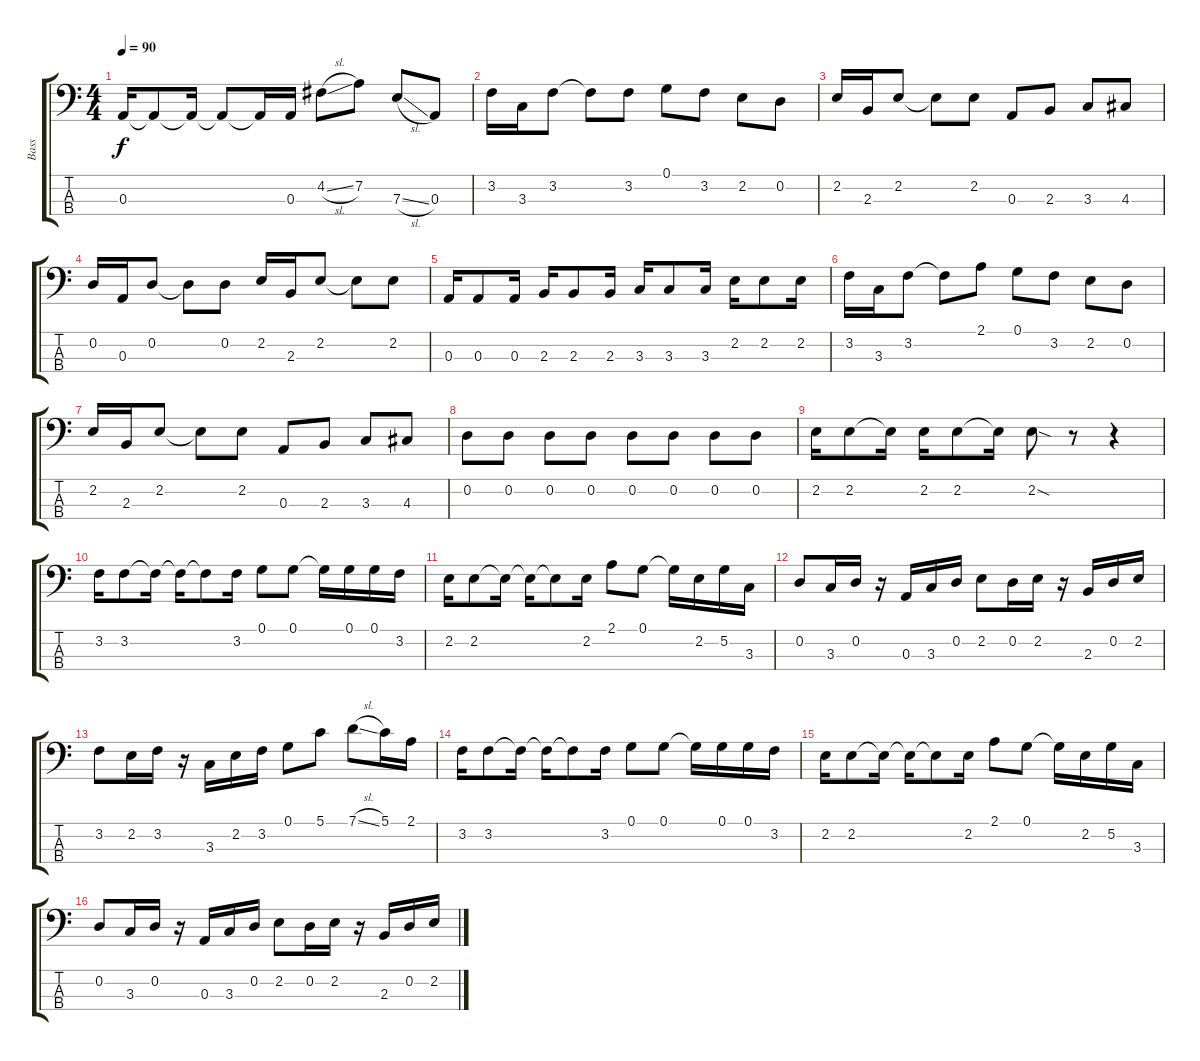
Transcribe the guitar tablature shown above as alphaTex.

\track ("Bass" "Bass") {instrument electricbassfinger}
\staff {score tabs}
\tuning (G2 D2 A1 E1) {hide}
\ts (4 4)
\tempo 90
\clef f4
\ks aminor
0.3.16{dy f} 0.3{t}.8 0.3{t}.16 0.3{t}.8 0.3{t}.16 0.3.16 4.2{sl}.8 7.2.8 7.3{sl}.8 0.3.8 |
3.2.16 3.3.16 3.2.8 3.2{t}.8 3.2.8 0.1.8 3.2.8 2.2.8 0.2.8 |
2.2.16 2.3.16 2.2.8 2.2{t}.8 2.2.8 0.3.8 2.3.8 3.3.8 4.3.8 |
0.2.16 0.3.16 0.2.8 0.2{t}.8 0.2.8 2.2.16 2.3.16 2.2.8 2.2{t}.8 2.2.8 |
0.3.16 0.3.8 0.3.16 2.3.16 2.3.8 2.3.16 3.3.16 3.3.8 3.3.16 2.2.16 2.2.8 2.2.16 |
3.2.16 3.3.16 3.2.8 3.2{t}.8 2.1.8 0.1.8 3.2.8 2.2.8 0.2.8 |
2.2.16 2.3.16 2.2.8 2.2{t}.8 2.2.8 0.3.8 2.3.8 3.3.8 4.3.8 |
\ks c
0.2.8 0.2.8 0.2.8 0.2.8 0.2.8 0.2.8 0.2.8 0.2.8 |
2.2.16 2.2.8 2.2{t}.16 2.2.16 2.2.8 2.2{t}.16 2.2{sod}.8 r.8 r.4 |
\ks aminor
3.2.16 3.2.8 3.2{t}.16 3.2{t}.16 3.2{t}.8 3.2.16 0.1.8 0.1.8 0.1{t}.16 0.1.16 0.1.16 3.2.16 |
2.2.16 2.2.8 2.2{t}.16 2.2{t}.16 2.2{t}.8 2.2.16 2.1.8 0.1.8 0.1{t}.16 2.2.16 5.2.16 3.3.16 |
0.2.8 3.3.16 0.2.16 r.16 0.3.16 3.3.16 0.2.16 2.2.8 0.2.16 2.2.16 r.16 2.3.16 0.2.16 2.2.16 |
\ks c
3.2.8 2.2.16 3.2.16 r.16 3.3.16 2.2.16 3.2.16 0.1.8 5.1.8 7.1{sl}.8 5.1.16 2.1.16 |
\ks aminor
3.2.16 3.2.8 3.2{t}.16 3.2{t}.16 3.2{t}.8 3.2.16 0.1.8 0.1.8 0.1{t}.16 0.1.16 0.1.16 3.2.16 |
2.2.16 2.2.8 2.2{t}.16 2.2{t}.16 2.2{t}.8 2.2.16 2.1.8 0.1.8 0.1{t}.16 2.2.16 5.2.16 3.3.16 |
0.2.8 3.3.16 0.2.16 r.16 0.3.16 3.3.16 0.2.16 2.2.8 0.2.16 2.2.16 r.16 2.3.16 0.2.16 2.2.16
